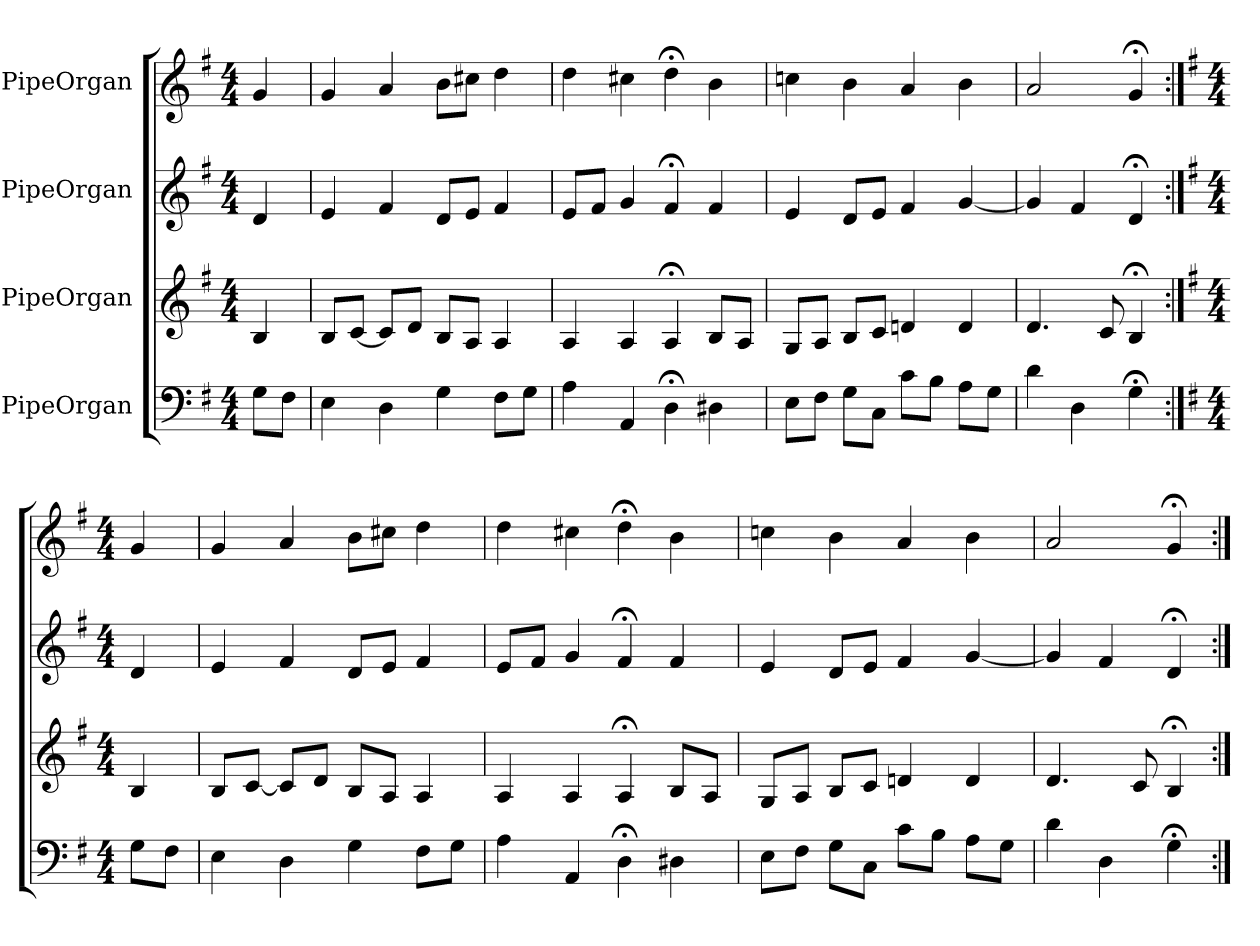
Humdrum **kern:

**kern	**kern	**kern	**kern
*part4	*part3	*part2	*part1
*staff4	*staff3	*staff2	*staff1
*I"PipeOrgan	*I"PipeOrgan	*I"PipeOrgan	*I"PipeOrgan
*k[f#]	*k[f#]	*k[f#]	*k[f#]
*G:	*G:	*G:	*G:
*M4/4	*M4/4	*M4/4	*M4/4
*MM60	*MM60	*MM60	*MM60
=	=	=	=
8GL	4B	4d	4g
8F#J	.	.	.
=1	=1	=1	=1
4E	8BL	4e	4g
.	[8cJ	.	.
4D	8cL]	4f#	4a
.	8dJ	.	.
4G	8BL	8dL	8bL
.	8AJ	8eJ	8cc#XJ
8F#L	4A	4f#	4dd
8GJ	.	.	.
=2	=2	=2	=2
4A	4A	8eL	4dd
.	.	8f#J	.
4AA	4A	4g	4cc#X
4D;<	4A;<	4f#;<	4dd;<
4D#X	8BL	4f#	4b
.	8AJ	.	.
=3	=3	=3	=3
8EL	8GL	4e	4ccn
8F#J	8AJ	.	.
8GL	8BL	8dL	4b
8CJ	8cJ	8eJ	.
8cL	4dn	4f#	4a
8BJ	.	.	.
8AL	4d	[4g	4b
8GJ	.	.	.
=4	=4	=4	=4
4d	4.d	4g]	2a
4D	.	4f#	.
.	8c	.	.
4G;<	4B;<	4d;<	4g;<
=:|!	=:|!	=:|!	=:|!
*k[f#]	*k[f#]	*k[f#]	*k[f#]
*G:	*G:	*G:	*G:
*M4/4	*M4/4	*M4/4	*M4/4
*	*	*	*MM60
8GL	4B	4d	4g
8F#J	.	.	.
=1	=1	=1	=1
4E	8BL	4e	4g
.	[8cJ	.	.
4D	8cL]	4f#	4a
.	8dJ	.	.
4G	8BL	8dL	8bL
.	8AJ	8eJ	8cc#XJ
8F#L	4A	4f#	4dd
8GJ	.	.	.
=2	=2	=2	=2
4A	4A	8eL	4dd
.	.	8f#J	.
4AA	4A	4g	4cc#X
4D;<	4A;<	4f#;<	4dd;<
4D#X	8BL	4f#	4b
.	8AJ	.	.
=3	=3	=3	=3
8EL	8GL	4e	4ccn
8F#J	8AJ	.	.
8GL	8BL	8dL	4b
8CJ	8cJ	8eJ	.
8cL	4dn	4f#	4a
8BJ	.	.	.
8AL	4d	[4g	4b
8GJ	.	.	.
=4	=4	=4	=4
4d	4.d	4g]	2a
4D	.	4f#	.
.	8c	.	.
4G;<	4B;<	4d;<	4g;<
=:|!	=:|!	=:|!	=:|!
*-	*-	*-	*-
